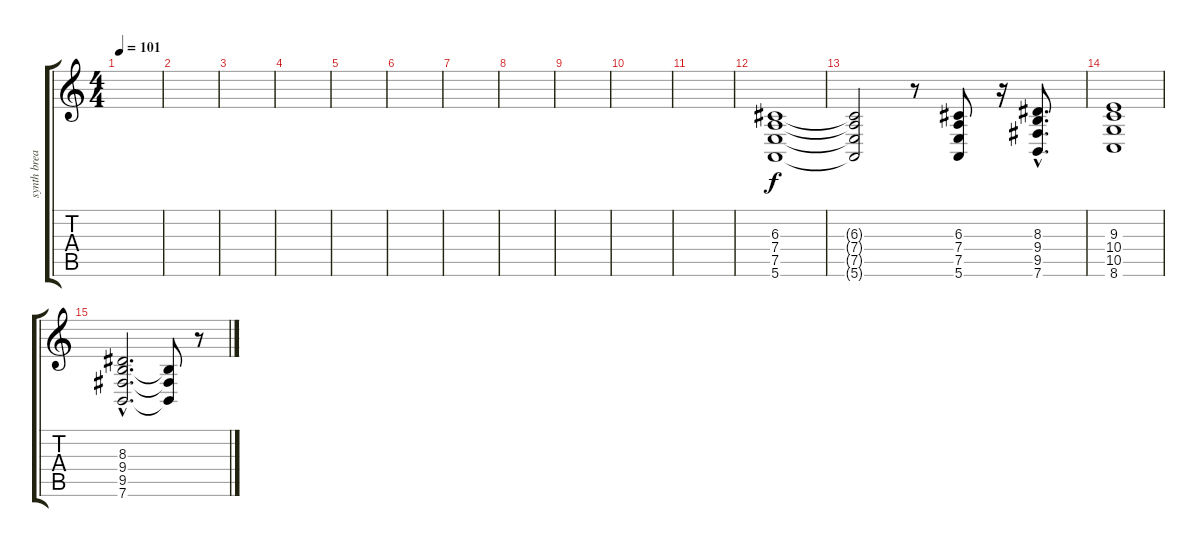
\track ("synth break et outro" "synth brea") {instrument lead2sawtooth}
\staff {score tabs}
\tuning (E4 B3 G3 D3 A2 E2) {hide}
\ts (4 4)
\tempo 101
\clef g2
\ks c
|
|
|
|
|
|
|
|
|
|
|
(6.3 7.4 7.5 5.6).1 |
(6.3{t} 7.4{t} 7.5{t} 5.6{t}).2 r.8 (6.3 7.4 7.5 5.6).8 r.16 (8.3{hac} 9.4{hac} 9.5{hac} 7.6{hac}).8{d} |
(9.3 10.4 10.5 8.6).1 |
(8.3{hac} 9.4{hac} 9.5{hac} 7.6{hac}).2{d} (9.4{t} 9.5{t} 7.6{t}).8 r.8
